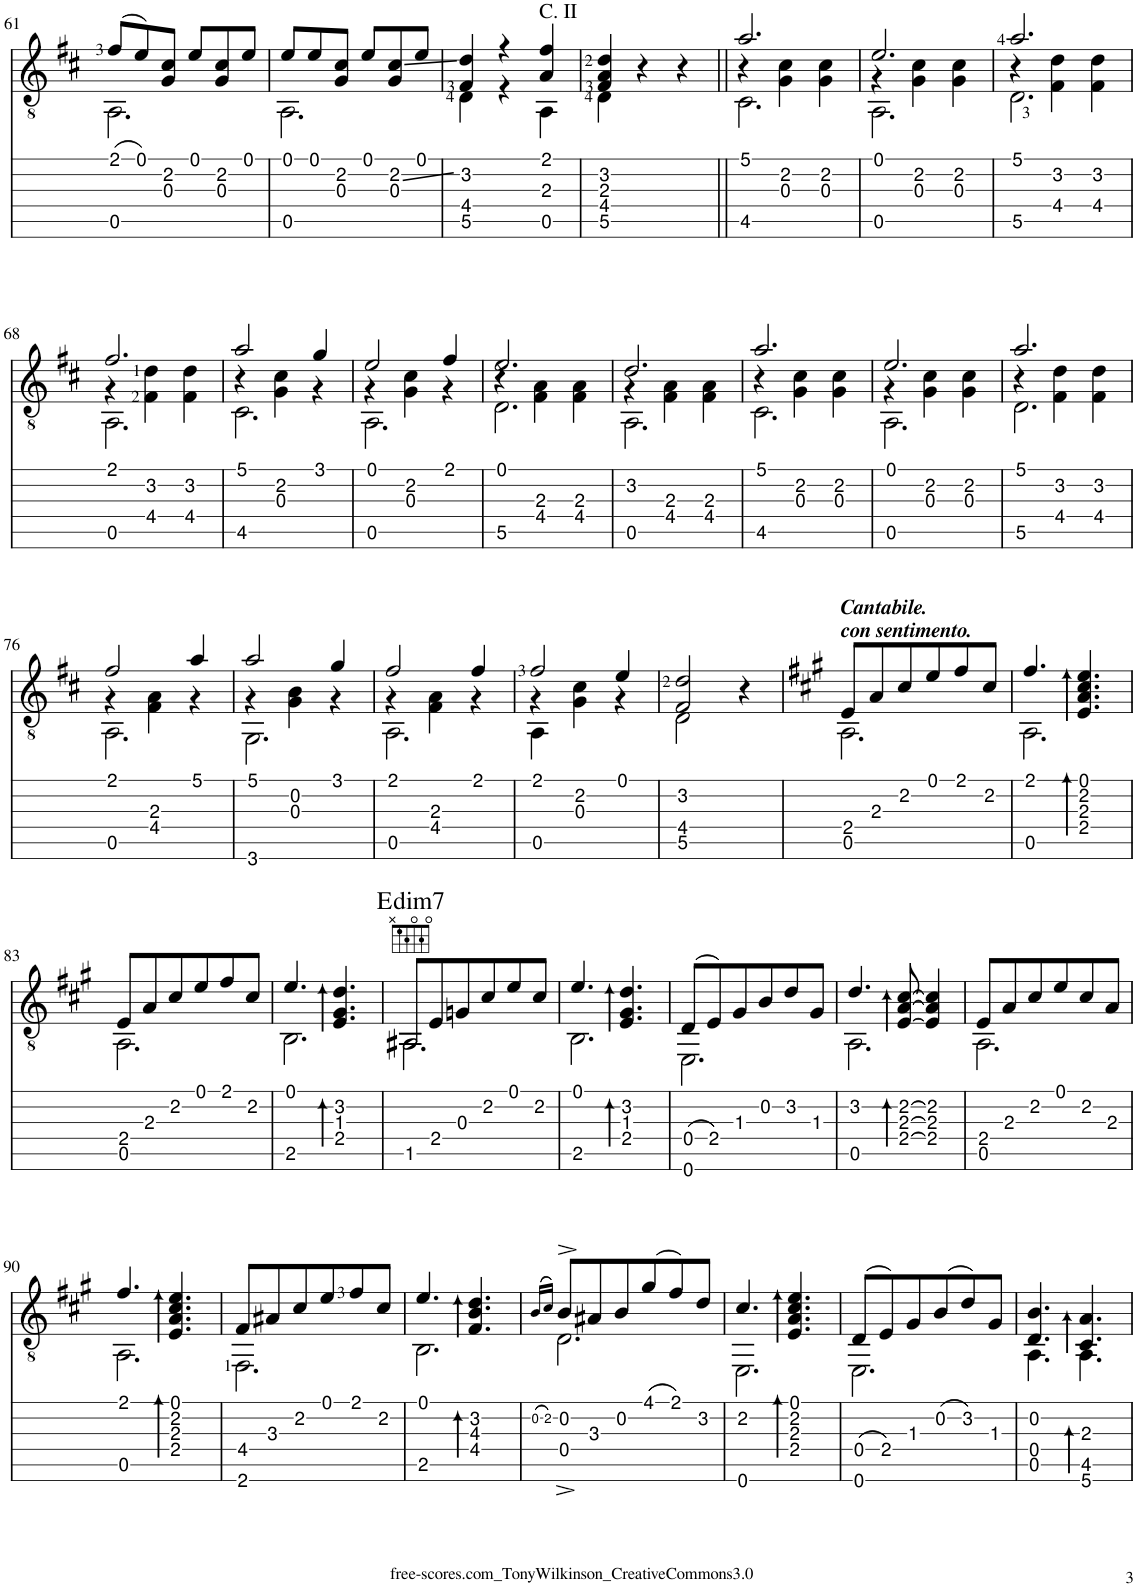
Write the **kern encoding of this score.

**kern	**kern	**harte
*part1	*part1	*part1
*staff2	*staff1	*
*I"Guitar	*	*
*I'Guit.	*	*
!!LO:PB:g=z
*	*clefGv2	*
*k[f#c#]	*k[f#c#]	*
*M6/8	*M6/8	*
=61	=61	=61
*^	*^	*
8f#L	2.AA	(8f#/L	2.AA\	.
8e	.	8e/)	.	.
8Gn\ 8c#\J	.	8G/ 8c#/J	.	.
8eL	.	8e/L	.	.
8G\ 8c#\	.	8G/ 8c#/	.	.
8eJ	.	8e/J	.	.
=62	=62	=62	=62	=62
8eL	2.AA	8e/L	2.AA\	.
8e	.	8e/	.	.
8Gn\ 8c#\J	.	8G/ 8c#/J	.	.
8eL	.	8e/L	.	.
8G\ 8c#\	.	8G/ 8c#/	.	.
8eJ	.	8e/J	.	.
=63	=63	=63	=63	=63
4F# 4d	4D	4F#/ 4d/	4D\	.
4r	4r	4r	4r	.
!	!	!LO:TX:a:t=C. II	!	!
4A 4f#	4AA	4A/ 4f#/	4AA\	.
=64	=64	=64	=64	=64
4F# 4A 4d	4D	4F#/ 4A/ 4d/	4D\	.
4r	2ryy	4r	2ryy	.
4r	.	4r	.	.
=65||	=65||	=65||	=65||	=65||
*	*^	*	*^	*
2.a	4r	2.C#	2.a/	4r	2.C#\	.
.	4G 4c#	.	.	4G\ 4c#\	.	.
.	4G 4c#	.	.	4G\ 4c#\	.	.
=66	=66	=66	=66	=66	=66	=66
2.e	4r	2.AA	2.e/	4r	2.AA\	.
.	4G 4c#	.	.	4G\ 4c#\	.	.
.	4G 4c#	.	.	4G\ 4c#\	.	.
=67	=67	=67	=67	=67	=67	=67
2.a	4r	2.D	2.a/	4r	2.D\	.
.	4F# 4d	.	.	4F#\ 4d\	.	.
.	4F# 4d	.	.	4F#\ 4d\	.	.
!!LO:LB:g=z	!!	!!
=68	=68	=68	=68	=68	=68	=68
2.f#	4r	2.AA	2.f#/	4r	2.AA\	.
.	4F# 4d	.	.	4F#\ 4d\	.	.
.	4F# 4d	.	.	4F#\ 4d\	.	.
=69	=69	=69	=69	=69	=69	=69
2a	4r	2.C#	2a/	4r	2.C#\	.
.	4G 4c#	.	.	4G\ 4c#\	.	.
4g	4r	.	4g/	4r	.	.
=70	=70	=70	=70	=70	=70	=70
2e	4r	2.AA	2e/	4r	2.AA\	.
.	4G 4c#	.	.	4G\ 4c#\	.	.
4f#	4r	.	4f#/	4r	.	.
=71	=71	=71	=71	=71	=71	=71
2.e	4r	2.D	2.e/	4r	2.D\	.
.	4F# 4A	.	.	4F#\ 4A\	.	.
.	4F# 4A	.	.	4F#\ 4A\	.	.
=72	=72	=72	=72	=72	=72	=72
2.d	4r	2.AA	2.d/	4r	2.AA\	.
.	4F# 4A	.	.	4F#\ 4A\	.	.
.	4F# 4A	.	.	4F#\ 4A\	.	.
=73	=73	=73	=73	=73	=73	=73
2.a	4r	2.C#	2.a/	4r	2.C#\	.
.	4G 4c#	.	.	4G\ 4c#\	.	.
.	4G 4c#	.	.	4G\ 4c#\	.	.
=74	=74	=74	=74	=74	=74	=74
2.e	4r	2.AA	2.e/	4r	2.AA\	.
.	4G 4c#	.	.	4G\ 4c#\	.	.
.	4G 4c#	.	.	4G\ 4c#\	.	.
=75	=75	=75	=75	=75	=75	=75
2.a	4r	2.D	2.a/	4r	2.D\	.
.	4F# 4d	.	.	4F#\ 4d\	.	.
.	4F# 4d	.	.	4F#\ 4d\	.	.
!!LO:LB:g=z	!!	!!
=76	=76	=76	=76	=76	=76	=76
2f#	4r	2.AA	2f#/	4r	2.AA\	.
.	4F# 4A	.	.	4F#\ 4A\	.	.
4a	4r	.	4a/	4r	.	.
=77	=77	=77	=77	=77	=77	=77
2a	4r	2.GG	2a/	4r	2.GG\	.
.	4G 4B	.	.	4G\ 4B\	.	.
4g	4r	.	4g/	4r	.	.
=78	=78	=78	=78	=78	=78	=78
2f#	4r	2.AA	2f#/	4r	2.AA\	.
.	4F# 4A	.	.	4F#\ 4A\	.	.
4f#	4r	.	4f#/	4r	.	.
=79	=79	=79	=79	=79	=79	=79
2f#	4r	4AA	2f#/	4r	4AA\	.
.	4G 4c#	2ryy	.	4G\ 4c#\	2ryy	.
4e	4r	.	4e/	4r	.	.
*	*v	*v	*	*	*	*
*	*	*	*v	*v	*
=80	=80	=80	=80	=80
2F# 2d	2D	2F#/ 2d/	2D\	.
4r	4ryy	4r	4ryy	.
=81	=81	=81	=81	=81
*k[f#c#g#]	*	*k[f#c#g#]	*	*
!	!	!LO:TX:a:Bi:t=Cantabile.	!	!
!	!	!LO:TX:a:t=con sentimento.	!	!
8EL	2.AA	8E/L	2.AA\	.
8A	.	8A/	.	.
8c#J	.	8c#/	.	.
8eL	.	8e/	.	.
8f#	.	8f#/	.	.
8c#J	.	8c#/J	.	.
=82	=82	=82	=82	=82
4.f#	2.AA	4.f#/	2.AA\	.
4.E 4.A 4.c# 4.e	.	4.E/ 4.A/ 4.c#/ 4.e/	.	.
!!LO:LB:g=z	!!
=83	=83	=83	=83	=83
8EL	2.AA	8E/L	2.AA\	.
8A	.	8A/	.	.
8c#J	.	8c#/	.	.
8eL	.	8e/	.	.
8f#	.	8f#/	.	.
8c#J	.	8c#/J	.	.
=84	=84	=84	=84	=84
4.e	2.BB	4.e/	2.BB\	.
4.E 4.G# 4.d	.	4.E/ 4.G#/ 4.d/	.	.
=85	=85	=85	=85	=85
!	!	!LO:N:head=open	!LO:N:head=open	!LO:H:kt=dim7
8AA#XL	2.AA#	8AA#X/L	2.AA#\	E:dim7
8E	.	8E/	.	.
8GnJ	.	8Gn/	.	.
8c#L	.	8c#/	.	.
8e	.	8e/	.	.
8c#J	.	8c#/J	.	.
=86	=86	=86	=86	=86
4.e	2.BB	4.e/	2.BB\	.
4.E 4.G# 4.d	.	4.E/ 4.G#/ 4.d/	.	.
=87	=87	=87	=87	=87
8DL	2.EE	(8D/L	2.EE\	.
8E	.	8E/)	.	.
8G#J	.	8G#/	.	.
8BL	.	8B/	.	.
8d	.	8d/	.	.
8G#J	.	8G#/J	.	.
=88	=88	=88	=88	=88
4.d	2.AA	4.d/	2.AA\	.
[8E [8A [8c#	.	[8E/ [8A/ [8c#/	.	.
4E] 4A] 4c#]	.	4E/] 4A/] 4c#/]	.	.
=89	=89	=89	=89	=89
8EL	2.AA	8E/L	2.AA\	.
8A	.	8A/	.	.
8c#J	.	8c#/	.	.
8eL	.	8e/	.	.
8c#	.	8c#/	.	.
8AJ	.	8A/J	.	.
!!LO:LB:g=z	!!
=90	=90	=90	=90	=90
4.f#	2.AA	4.f#/	2.AA\	.
4.E 4.A 4.c# 4.e	.	4.E/ 4.A/ 4.c#/ 4.e/	.	.
=91	=91	=91	=91	=91
8F#L	2.FF#	8F#/L	2.FF#\	.
8A#X	.	8A#X/	.	.
8c#J	.	8c#/	.	.
8eL	.	8e/	.	.
8f#	.	8f#/	.	.
8c#J	.	8c#/J	.	.
=92	=92	=92	=92	=92
4.e	2.BB	4.e/	2.BB\	.
4.F# 4.B 4.d	.	4.F#/ 4.B/ 4.d/	.	.
=93	=93	=93	=93	=93
qB	.	(16qB/LL	.	.
qc#	.	16qc#/JJ)	.	.
8B^L	2.D	8B^/L	2.D\	.
8A#X	.	8A#X/	.	.
8BJ	.	8B/	.	.
8g#L	.	(8g#/	.	.
8f#	.	8f#/)	.	.
8dJ	.	8d/J	.	.
=94	=94	=94	=94	=94
4.c#	2.EE	4.c#/	2.EE\	.
4.E 4.A 4.c# 4.e	.	4.E/ 4.A/ 4.c#/ 4.e/	.	.
=95	=95	=95	=95	=95
8DL	2.EE	(8D/L	2.EE\	.
8E	.	8E/)	.	.
8G#J	.	8G#/	.	.
8BL	.	(8B/	.	.
8d	.	8d/)	.	.
8G#J	.	8G#/J	.	.
=96	=96	=96	=96	=96
4.D 4.B	4.AA	4.D/ 4.B/	4.AA\	.
4.C# 4.A	4.AA	4.C#/ 4.A/	4.AA\	.
*v	*v	*	*	*
*	*v	*v	*
=	=	=
*-	*-	*-
